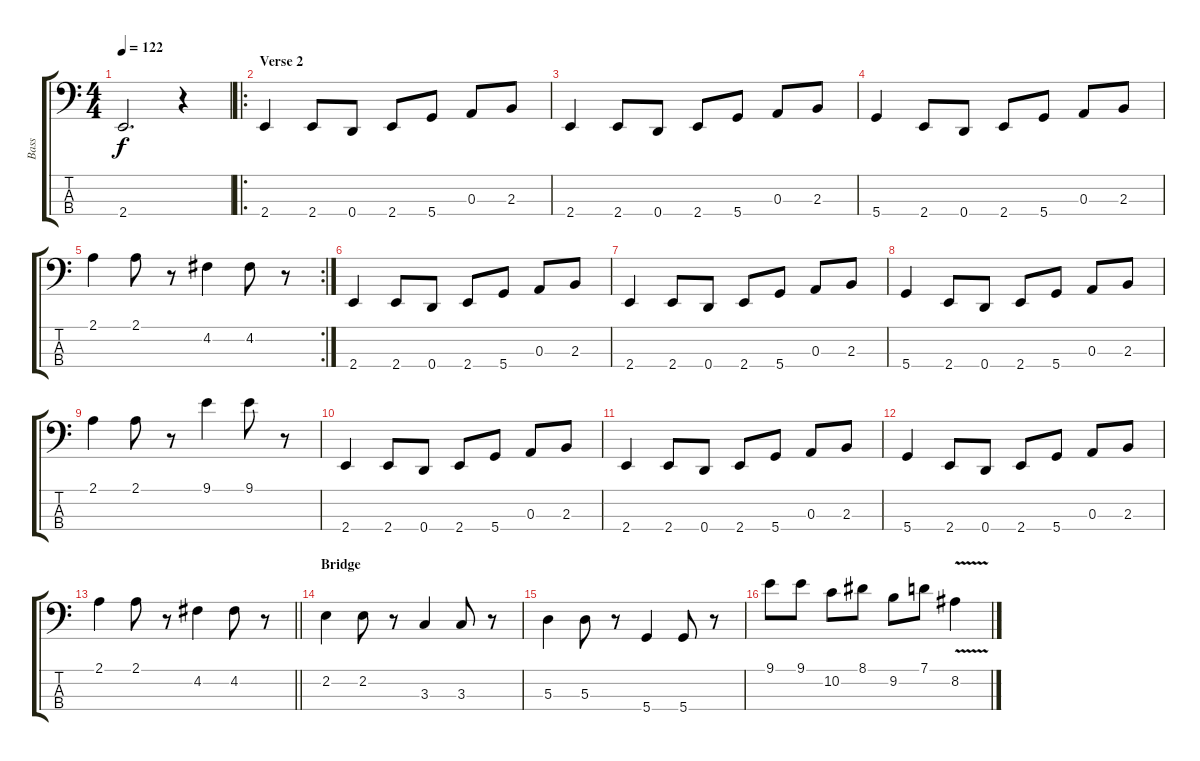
\track ("Bass" "Bass") {instrument electricbassfinger}
\staff {score tabs}
\tuning (G2 D2 A1 D1) {hide}
\ts (4 4)
\tempo 122
\clef f4
\ks c
2.4.2{d dy f} r.4 |
\ro
\section ("" "Verse 2")
2.4.4 2.4.8 0.4.8 2.4.8 5.4.8 0.3.8 2.3.8 |
2.4.4 2.4.8 0.4.8 2.4.8 5.4.8 0.3.8 2.3.8 |
5.4.4 2.4.8 0.4.8 2.4.8 5.4.8 0.3.8 2.3.8 |
\rc 2
2.1.4 2.1.8 r.8 4.2.4 4.2.8 r.8 |
2.4.4 2.4.8 0.4.8 2.4.8 5.4.8 0.3.8 2.3.8 |
2.4.4 2.4.8 0.4.8 2.4.8 5.4.8 0.3.8 2.3.8 |
5.4.4 2.4.8 0.4.8 2.4.8 5.4.8 0.3.8 2.3.8 |
2.1.4 2.1.8 r.8 9.1.4 9.1.8 r.8 |
2.4.4 2.4.8 0.4.8 2.4.8 5.4.8 0.3.8 2.3.8 |
2.4.4 2.4.8 0.4.8 2.4.8 5.4.8 0.3.8 2.3.8 |
5.4.4 2.4.8 0.4.8 2.4.8 5.4.8 0.3.8 2.3.8 |
\barLineRight lightlight
2.1.4 2.1.8 r.8 4.2.4 4.2.8 r.8 |
\section ("" "Bridge")
2.2.4 2.2.8 r.8 3.3.4 3.3.8 r.8 |
5.3.4 5.3.8 r.8 5.4.4 5.4.8 r.8 |
9.1.8 9.1.8 10.2.8 8.1.8 9.2.8 7.1.8 8.2{v}.4
